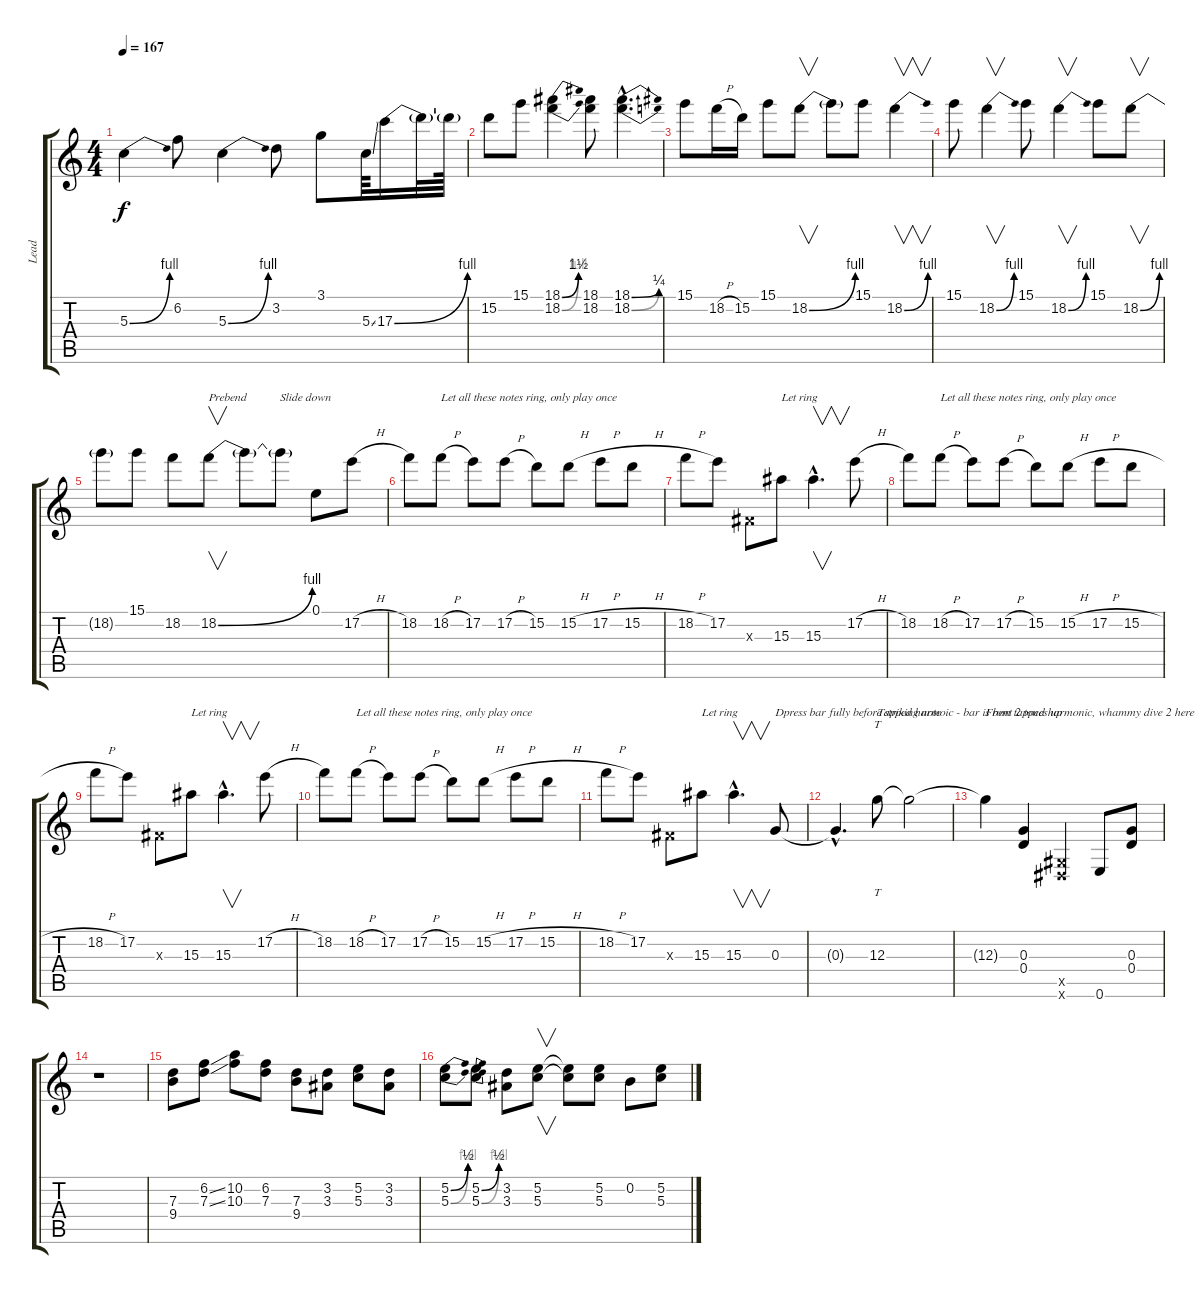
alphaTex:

\track ("Lead" "Lead") {instrument distortionguitar}
\staff {score tabs}
\tuning (E4 B3 G3 D3 A2 E2) {hide}
\ts (4 4)
\tempo 167
\clef g2
\ks c
5.3{be (bend 0 0 60 4)}.4{dy f} 6.2.8 5.3{be (bend 0 0 60 4)}.4 3.2.8 3.1.8 5.3{ss}.64 17.3{be (bend 0 0 60 4)}.16 17.3{t}.32 17.3{t}.64 |
15.2.8 15.1.8 (18.1{be (bend 0 0 60 6)} 18.2{be (bend 0 0 60 4)}).4 (18.1 18.2).8 (18.1{be (bend 0 0 60 1) hac} 18.2{be (bend 0 0 60 1) hac}).4{d} |
15.1.8 18.2{h}.16 15.2.16 15.1.8 18.2{be (bend 0 0 60 4)}.8{v} 18.2{t}.8 15.1.8 18.2{be (bend 0 0 60 4)}.4{v} |
15.1.8 18.2{be (bend 0 0 60 4)}.4{v} 15.1.8 18.2{be (bend 0 0 60 4)}.4{v} 15.1.8 18.2{be (bend 0 0 60 4)}.8{v} |
18.2{t}.8 15.1.8 18.2.8 18.2{be (bend 0 0 60 4)}.8{v txt "Prebend"} 18.2{t}.8 18.2{t}.8{txt "Slide down"} 0.1.8 17.2{h}.8 |
18.2.8 18.2{h}.8{txt "Let all these notes ring, only play once"} 17.2.8 17.2{h}.8 15.2.8 15.2{h}.8 17.2{h}.8 15.2{h}.8 |
18.2{h}.8 17.2.8 -1.3{x}.8 15.3.8{txt "Let ring"} 15.3{hac}.4{v d} 17.2{h}.8 |
18.2.8 18.2{h}.8{txt "Let all these notes ring, only play once"} 17.2.8 17.2{h}.8 15.2.8 15.2{h}.8 17.2{h}.8 15.2{h}.8 |
18.2{h}.8 17.2.8 -1.3{x}.8 15.3.8{txt "Let ring"} 15.3{hac}.4{v d} 17.2{h}.8 |
18.2.8 18.2{h}.8{txt "Let all these notes ring, only play once"} 17.2.8 17.2{h}.8 15.2.8 15.2{h}.8 17.2{h}.8 15.2{h}.8 |
18.2{h}.8 17.2.8 -1.3{x}.8 15.3.8{txt "Let ring"} 15.3{hac}.4{v d} 0.3.8{txt "Dpress bar fully before striking note"} |
0.3{hac t}.4{d} 12.3.8{tt txt "Tapped harmoic - bar is bent 2 tones up"} 12.3{t}.2 |
12.3{t}.4{txt "From tapped harmonic, whammy dive 2 here"} (0.3 0.4).4 (-1.5{x} -1.6{x}).4 0.6.8 (0.3 0.4).8 |
r.1 |
(7.3 9.4).8 (6.2{ss} 7.3{ss}).8 (10.2 10.3).8 (6.2 7.3).8 (7.3 9.4).8 (3.2 3.3).8 (5.2 5.3).8 (3.2 3.3).8 |
(5.2{be (bend 0 0 60 2)} 5.3{be (bend 0 0 60 4)}).8 (5.2{be (bend 0 0 60 2)} 5.3{be (bend 0 0 60 4)}).8 (3.2 3.3).8 (5.2 5.3).8{v} (5.2{t} 5.3{t}).8 (5.2 5.3).8 0.2.8 (5.2 5.3).8
